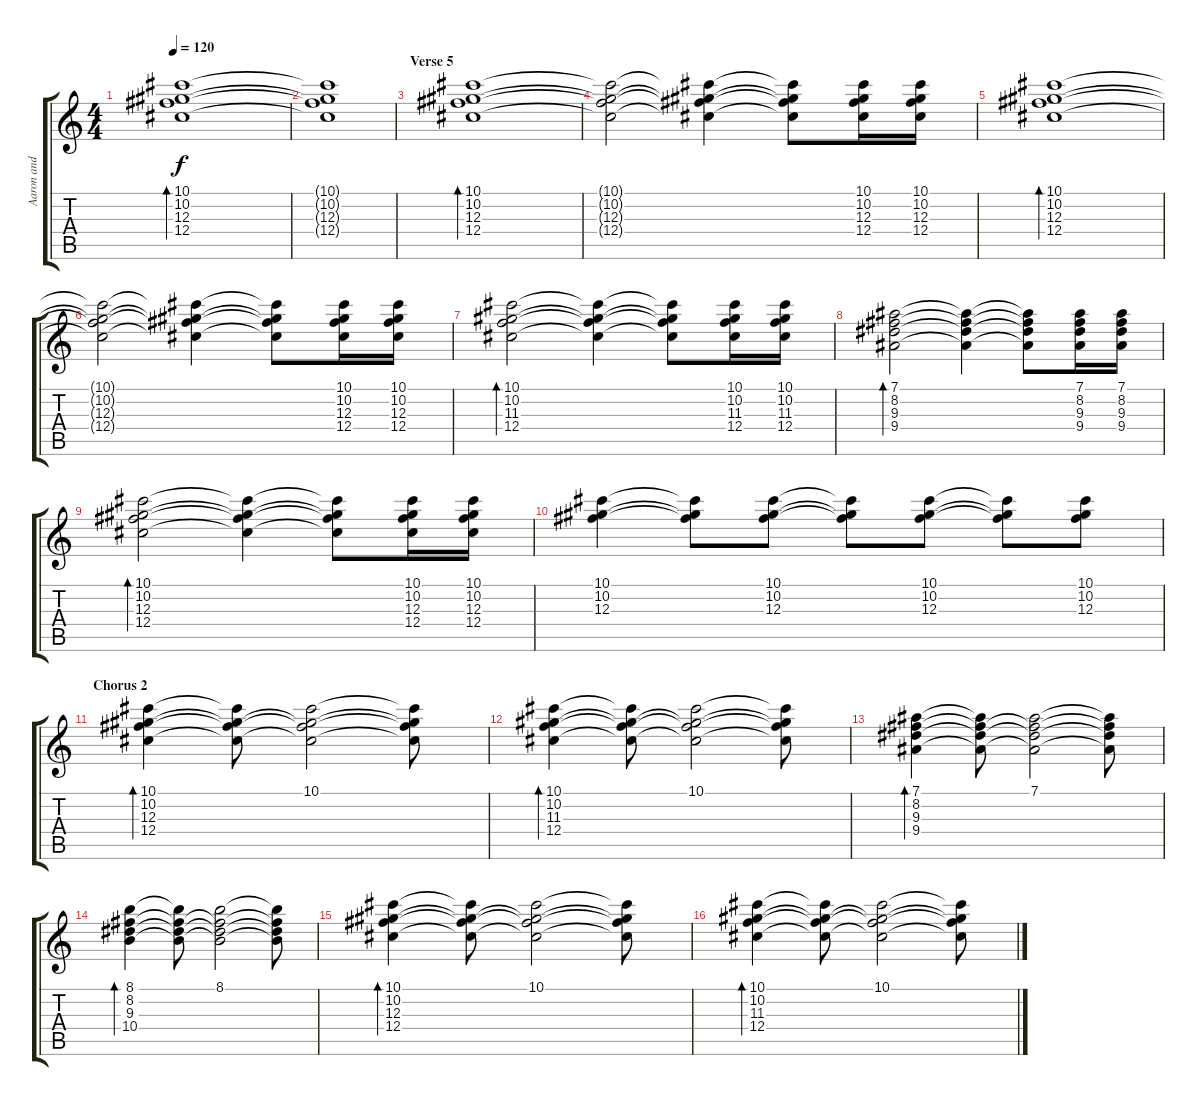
\track ("Aaron and Sean (Studio Guitar)" "Aaron and ") {instrument electricguitarclean}
\staff {score tabs}
\tuning (Eb4 Bb3 Gb3 Db3 Ab2 Eb2) {hide}
\ts (4 4)
\tempo 120
\clef g2
\ks c
(10.1 10.2 12.3 12.4).1{bd 120 dy f} |
(10.1{t} 10.2{t} 12.3{t} 12.4{t}).1 |
\section ("" "Verse 5")
(10.1 10.2 12.3 12.4).1{bd 120} |
(10.1{t} 10.2{t} 12.3{t} 12.4{t}).2 (10.1{t} 10.2{t} 12.3{t} 12.4{t}).4 (10.1{t} 10.2{t} 12.3{t} 12.4{t}).8 (10.1 10.2 12.3 12.4).16 (10.1 10.2 12.3 12.4).16 |
(10.1 10.2 12.3 12.4).1{bd 120} |
(10.1{t} 10.2{t} 12.3{t} 12.4{t}).2 (10.1{t} 10.2{t} 12.3{t} 12.4{t}).4 (10.1{t} 10.2{t} 12.3{t} 12.4{t}).8 (10.1 10.2 12.3 12.4).16 (10.1 10.2 12.3 12.4).16 |
(10.1 10.2 11.3 12.4).2{bd 120} (10.1{t} 10.2{t} 11.3{t} 12.4{t}).4 (10.1{t} 10.2{t} 11.3{t} 12.4{t}).8 (10.1 10.2 11.3 12.4).16 (10.1 10.2 11.3 12.4).16 |
(7.1 8.2 9.3 9.4).2{bd 120} (7.1{t} 8.2{t} 9.3{t} 9.4{t}).4 (7.1{t} 8.2{t} 9.3{t} 9.4{t}).8 (7.1 8.2 9.3 9.4).16 (7.1 8.2 9.3 9.4).16 |
(10.1 10.2 12.3 12.4).2{bd 120} (10.1{t} 10.2{t} 12.3{t} 12.4{t}).4 (10.1{t} 10.2{t} 12.3{t} 12.4{t}).8 (10.1 10.2 12.3 12.4).16 (10.1 10.2 12.3 12.4).16 |
(10.1 10.2 12.3).4 (10.1{t} 10.2{t} 12.3{t}).8 (10.1 10.2 12.3).8 (10.1{t} 10.2{t} 12.3{t}).8 (10.1 10.2 12.3).8 (10.1{t} 10.2{t} 12.3{t}).8 (10.1 10.2 12.3).8 |
\section ("" "Chorus 2")
(10.1 10.2 12.3 12.4).4{bd 120} (10.1{t} 10.2{t} 12.3{t} 12.4{t}).8 (10.1 10.2{t} 12.3{t} 12.4{t}).2 (10.1{t} 10.2{t} 12.3{t} 12.4{t}).8 |
(10.1 10.2 11.3 12.4).4{bd 120} (10.1{t} 10.2{t} 11.3{t} 12.4{t}).8 (10.1 10.2{t} 11.3{t} 12.4{t}).2 (10.1{t} 10.2{t} 11.3{t} 12.4{t}).8 |
(7.1 8.2 9.3 9.4).4{bd 120} (7.1{t} 8.2{t} 9.3{t} 9.4{t}).8 (7.1 8.2{t} 9.3{t} 9.4{t}).2 (7.1{t} 8.2{t} 9.3{t} 9.4{t}).8 |
(8.1 8.2 9.3 10.4).4{bd 120} (8.1{t} 8.2{t} 9.3{t} 10.4{t}).8 (8.1 8.2{t} 9.3{t} 10.4{t}).2 (8.1{t} 8.2{t} 9.3{t} 10.4{t}).8 |
(10.1 10.2 12.3 12.4).4{bd 120} (10.1{t} 10.2{t} 12.3{t} 12.4{t}).8 (10.1 10.2{t} 12.3{t} 12.4{t}).2 (10.1{t} 10.2{t} 12.3{t} 12.4{t}).8 |
(10.1 10.2 11.3 12.4).4{bd 120} (10.1{t} 10.2{t} 11.3{t} 12.4{t}).8 (10.1 10.2{t} 11.3{t} 12.4{t}).2 (10.1{t} 10.2{t} 11.3{t} 12.4{t}).8
